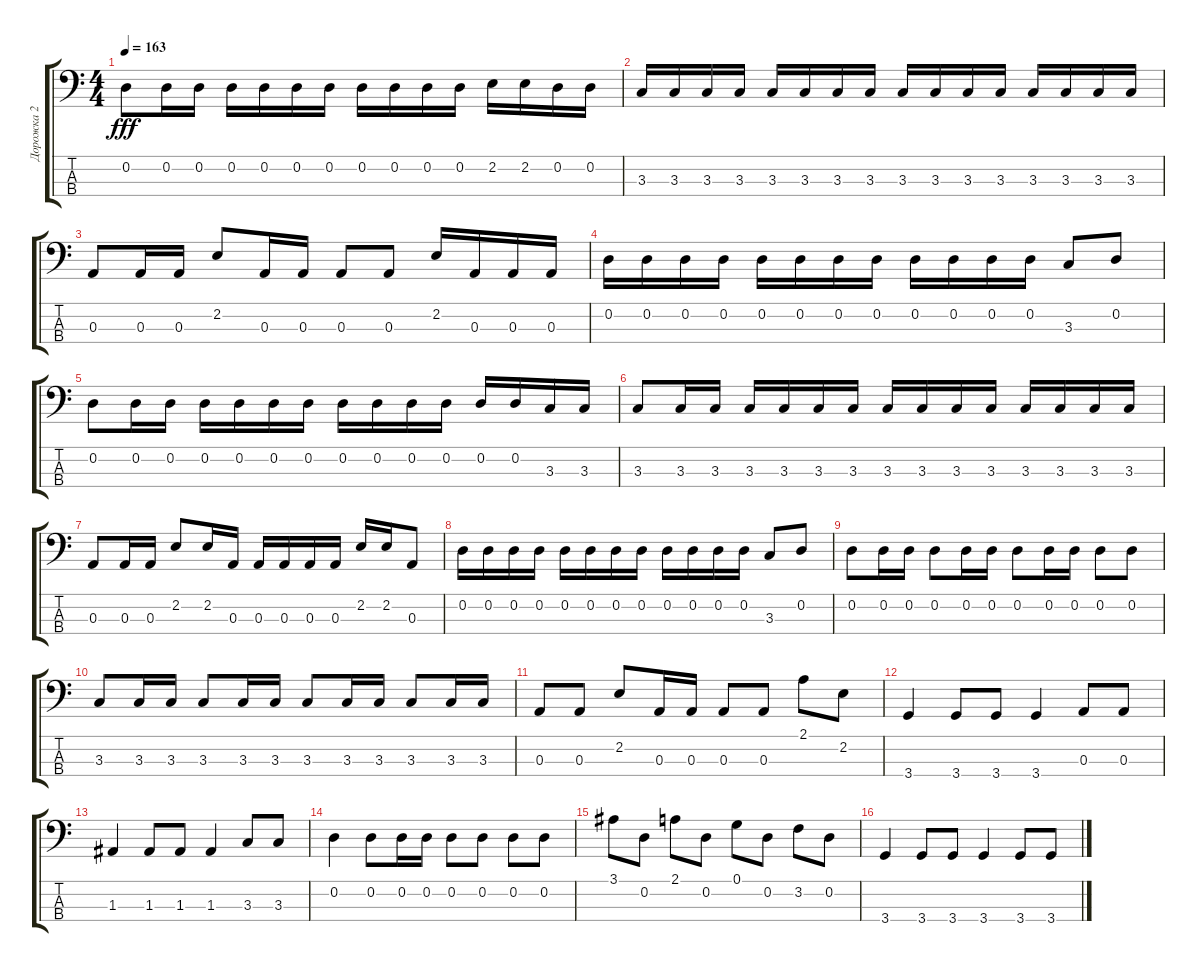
\track ("Дорожка 2" "Дорожка 2") {instrument electricbassfinger}
\staff {score tabs}
\tuning (G2 D2 A1 E1) {hide}
\ts (4 4)
\tempo 163
\clef f4
\ks c
0.2.8{dy fff} 0.2.16 0.2.16 0.2.16 0.2.16 0.2.16 0.2.16 0.2.16 0.2.16 0.2.16 0.2.16 2.2.16 2.2.16 0.2.16 0.2.16 |
3.3.16 3.3.16 3.3.16 3.3.16 3.3.16 3.3.16 3.3.16 3.3.16 3.3.16 3.3.16 3.3.16 3.3.16 3.3.16 3.3.16 3.3.16 3.3.16 |
0.3.8 0.3.16 0.3.16 2.2.8 0.3.16 0.3.16 0.3.8 0.3.8 2.2.16 0.3.16 0.3.16 0.3.16 |
0.2.16 0.2.16 0.2.16 0.2.16 0.2.16 0.2.16 0.2.16 0.2.16 0.2.16 0.2.16 0.2.16 0.2.16 3.3.8 0.2.8 |
0.2.8 0.2.16 0.2.16 0.2.16 0.2.16 0.2.16 0.2.16 0.2.16 0.2.16 0.2.16 0.2.16 0.2.16 0.2.16 3.3.16 3.3.16 |
3.3.8 3.3.16 3.3.16 3.3.16 3.3.16 3.3.16 3.3.16 3.3.16 3.3.16 3.3.16 3.3.16 3.3.16 3.3.16 3.3.16 3.3.16 |
0.3.8 0.3.16 0.3.16 2.2.8 2.2.16 0.3.16 0.3.16 0.3.16 0.3.16 0.3.16 2.2.16 2.2.16 0.3.8 |
0.2.16 0.2.16 0.2.16 0.2.16 0.2.16 0.2.16 0.2.16 0.2.16 0.2.16 0.2.16 0.2.16 0.2.16 3.3.8 0.2.8 |
0.2.8 0.2.16 0.2.16 0.2.8 0.2.16 0.2.16 0.2.8 0.2.16 0.2.16 0.2.8 0.2.8 |
3.3.8 3.3.16 3.3.16 3.3.8 3.3.16 3.3.16 3.3.8 3.3.16 3.3.16 3.3.8 3.3.16 3.3.16 |
0.3.8 0.3.8 2.2.8 0.3.16 0.3.16 0.3.8 0.3.8 2.1.8 2.2.8 |
3.4.4 3.4.8 3.4.8 3.4.4 0.3.8 0.3.8 |
1.3.4 1.3.8 1.3.8 1.3.4 3.3.8 3.3.8 |
0.2.4 0.2.8 0.2.16 0.2.16 0.2.8 0.2.8 0.2.8 0.2.8 |
3.1.8 0.2.8 2.1.8 0.2.8 0.1.8 0.2.8 3.2.8 0.2.8 |
3.4.4 3.4.8 3.4.8 3.4.4 3.4.8 3.4.8
